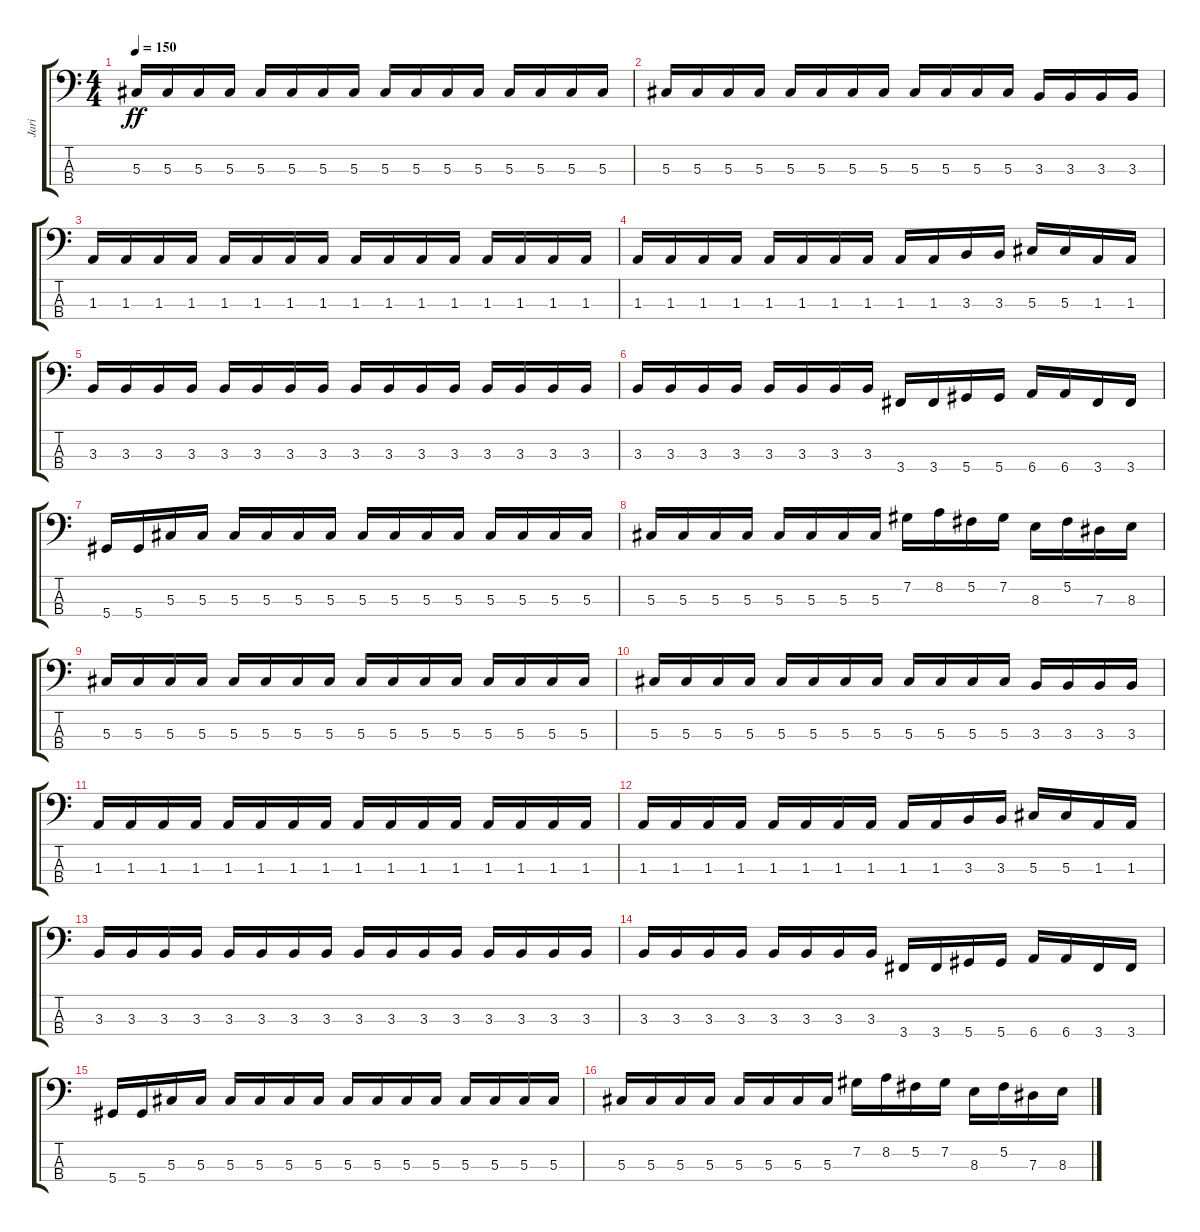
\track ("Jari" "Jari") {instrument electricbassfinger}
\staff {score tabs}
\tuning (Gb2 Db2 Ab1 Eb1) {hide}
\ts (4 4)
\tempo 150
\clef f4
\ks c
5.3.16{dy ff} 5.3.16 5.3.16 5.3.16 5.3.16 5.3.16 5.3.16 5.3.16 5.3.16 5.3.16 5.3.16 5.3.16 5.3.16 5.3.16 5.3.16 5.3.16 |
5.3.16 5.3.16 5.3.16 5.3.16 5.3.16 5.3.16 5.3.16 5.3.16 5.3.16 5.3.16 5.3.16 5.3.16 3.3.16 3.3.16 3.3.16 3.3.16 |
1.3.16 1.3.16 1.3.16 1.3.16 1.3.16 1.3.16 1.3.16 1.3.16 1.3.16 1.3.16 1.3.16 1.3.16 1.3.16 1.3.16 1.3.16 1.3.16 |
1.3.16 1.3.16 1.3.16 1.3.16 1.3.16 1.3.16 1.3.16 1.3.16 1.3.16 1.3.16 3.3.16 3.3.16 5.3.16 5.3.16 1.3.16 1.3.16 |
3.3.16 3.3.16 3.3.16 3.3.16 3.3.16 3.3.16 3.3.16 3.3.16 3.3.16 3.3.16 3.3.16 3.3.16 3.3.16 3.3.16 3.3.16 3.3.16 |
3.3.16 3.3.16 3.3.16 3.3.16 3.3.16 3.3.16 3.3.16 3.3.16 3.4.16 3.4.16 5.4.16 5.4.16 6.4.16 6.4.16 3.4.16 3.4.16 |
5.4.16 5.4.16 5.3.16 5.3.16 5.3.16 5.3.16 5.3.16 5.3.16 5.3.16 5.3.16 5.3.16 5.3.16 5.3.16 5.3.16 5.3.16 5.3.16 |
5.3.16 5.3.16 5.3.16 5.3.16 5.3.16 5.3.16 5.3.16 5.3.16 7.2.16 8.2.16 5.2.16 7.2.16 8.3.16 5.2.16 7.3.16 8.3.16 |
5.3.16 5.3.16 5.3.16 5.3.16 5.3.16 5.3.16 5.3.16 5.3.16 5.3.16 5.3.16 5.3.16 5.3.16 5.3.16 5.3.16 5.3.16 5.3.16 |
5.3.16 5.3.16 5.3.16 5.3.16 5.3.16 5.3.16 5.3.16 5.3.16 5.3.16 5.3.16 5.3.16 5.3.16 3.3.16 3.3.16 3.3.16 3.3.16 |
1.3.16 1.3.16 1.3.16 1.3.16 1.3.16 1.3.16 1.3.16 1.3.16 1.3.16 1.3.16 1.3.16 1.3.16 1.3.16 1.3.16 1.3.16 1.3.16 |
1.3.16 1.3.16 1.3.16 1.3.16 1.3.16 1.3.16 1.3.16 1.3.16 1.3.16 1.3.16 3.3.16 3.3.16 5.3.16 5.3.16 1.3.16 1.3.16 |
3.3.16 3.3.16 3.3.16 3.3.16 3.3.16 3.3.16 3.3.16 3.3.16 3.3.16 3.3.16 3.3.16 3.3.16 3.3.16 3.3.16 3.3.16 3.3.16 |
3.3.16 3.3.16 3.3.16 3.3.16 3.3.16 3.3.16 3.3.16 3.3.16 3.4.16 3.4.16 5.4.16 5.4.16 6.4.16 6.4.16 3.4.16 3.4.16 |
5.4.16 5.4.16 5.3.16 5.3.16 5.3.16 5.3.16 5.3.16 5.3.16 5.3.16 5.3.16 5.3.16 5.3.16 5.3.16 5.3.16 5.3.16 5.3.16 |
5.3.16 5.3.16 5.3.16 5.3.16 5.3.16 5.3.16 5.3.16 5.3.16 7.2.16 8.2.16 5.2.16 7.2.16 8.3.16 5.2.16 7.3.16 8.3.16
